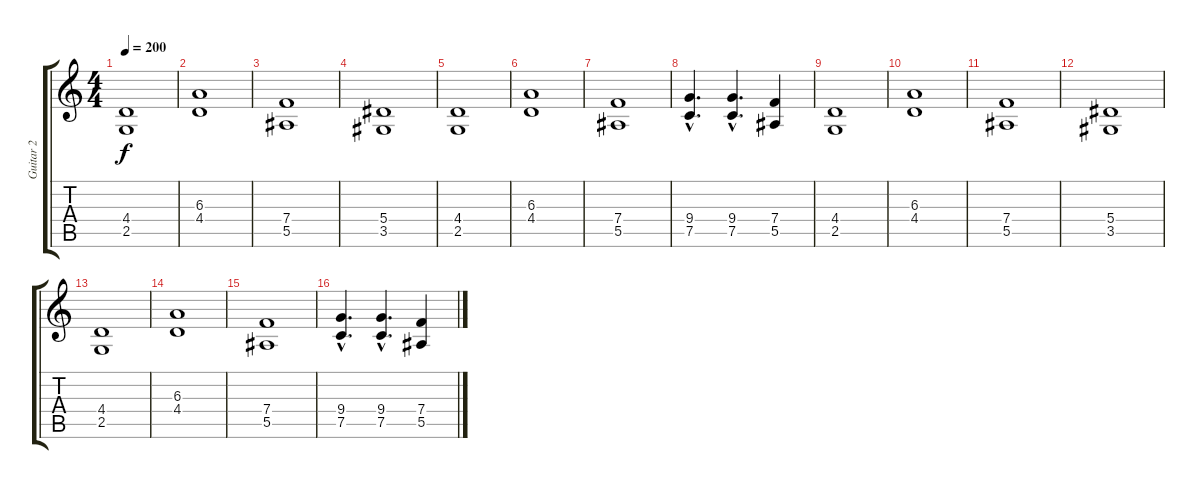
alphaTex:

\track ("Guitar 2" "Guitar 2") {instrument distortionguitar}
\staff {score tabs}
\tuning (C4 G3 Eb3 Bb2 F2 C2) {hide}
\ts (4 4)
\tempo 200
\clef g2
\ks c
(4.4 2.5).1{dy f} |
(6.3 4.4).1 |
(7.4 5.5).1 |
(5.4 3.5).1 |
(4.4 2.5).1 |
(6.3 4.4).1 |
(7.4 5.5).1 |
(9.4{hac} 7.5{hac}).4{d} (9.4{hac} 7.5{hac}).4{d} (7.4 5.5).4 |
(4.4 2.5).1 |
(6.3 4.4).1 |
(7.4 5.5).1 |
(5.4 3.5).1 |
(4.4 2.5).1 |
(6.3 4.4).1 |
(7.4 5.5).1 |
(9.4{hac} 7.5{hac}).4{d} (9.4{hac} 7.5{hac}).4{d} (7.4 5.5).4
